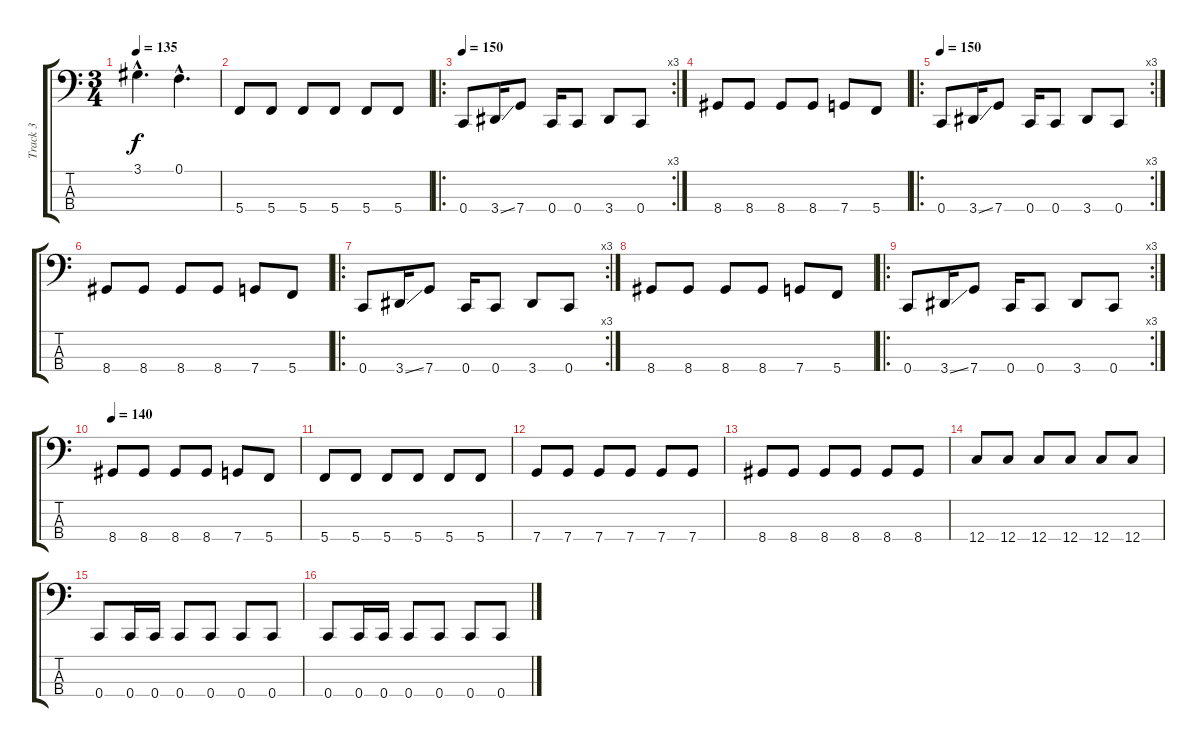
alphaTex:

\track ("Track 3" "Track 3") {instrument electricbassfinger}
\staff {score tabs}
\tuning (F2 C2 G1 C1) {hide}
\ts (3 4)
\tempo 135
\clef f4
\ks c
3.1{hac}.4{d dy f} 0.1{hac}.4{d} |
5.4.8 5.4.8 5.4.8 5.4.8 5.4.8 5.4.8 |
\ro
\rc 3
\tempo 150
0.4.8 3.4{ss}.16 7.4.8 0.4.16 0.4.8 3.4.8 0.4.8 |
8.4.8 8.4.8 8.4.8 8.4.8 7.4.8 5.4.8 |
\ro
\rc 3
\tempo 150
0.4.8 3.4{ss}.16 7.4.8 0.4.16 0.4.8 3.4.8 0.4.8 |
8.4.8 8.4.8 8.4.8 8.4.8 7.4.8 5.4.8 |
\ro
\rc 3
0.4.8 3.4{ss}.16 7.4.8 0.4.16 0.4.8 3.4.8 0.4.8 |
8.4.8 8.4.8 8.4.8 8.4.8 7.4.8 5.4.8 |
\ro
\rc 3
0.4.8 3.4{ss}.16 7.4.8 0.4.16 0.4.8 3.4.8 0.4.8 |
\tempo 140
8.4.8 8.4.8 8.4.8 8.4.8 7.4.8 5.4.8 |
5.4.8 5.4.8 5.4.8 5.4.8 5.4.8 5.4.8 |
7.4.8 7.4.8 7.4.8 7.4.8 7.4.8 7.4.8 |
8.4.8 8.4.8 8.4.8 8.4.8 8.4.8 8.4.8 |
12.4.8 12.4.8 12.4.8 12.4.8 12.4.8 12.4.8 |
0.4.8 0.4.16 0.4.16 0.4.8 0.4.8 0.4.8 0.4.8 |
0.4.8 0.4.16 0.4.16 0.4.8 0.4.8 0.4.8 0.4.8
